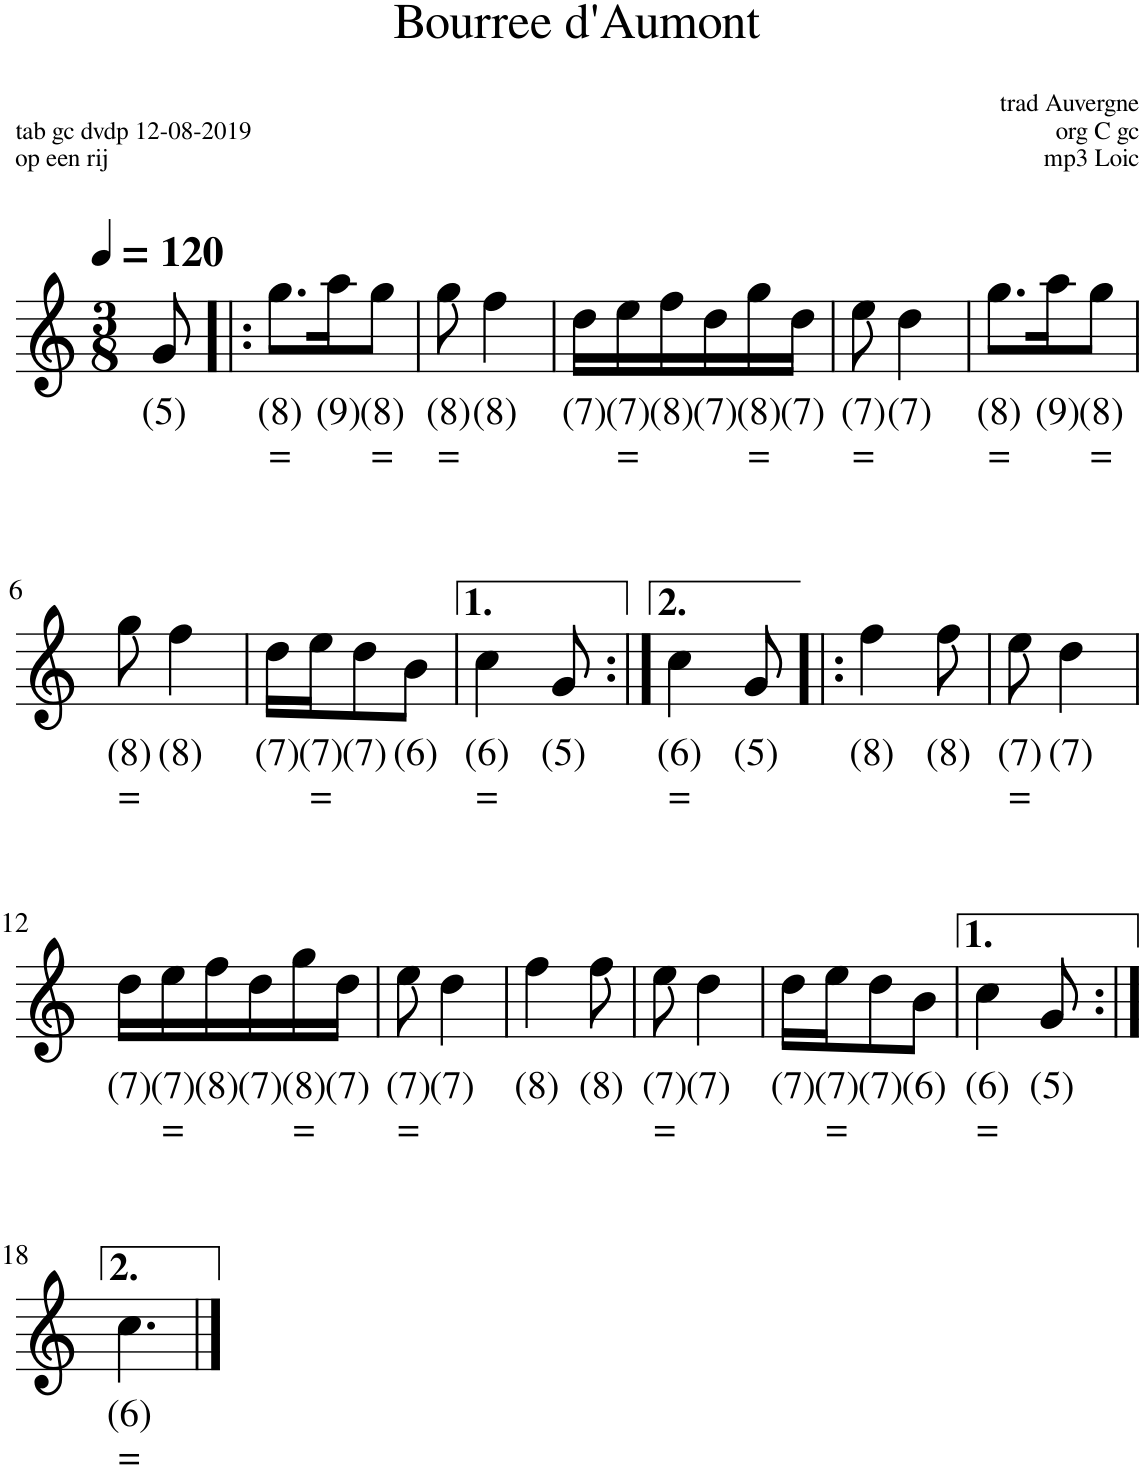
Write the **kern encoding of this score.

**kern	**text	**text
*part1	*part1	*part1
*staff1	*staff1	*staff1
*I"Piano	*	*
*I'Pno.	*	*
*clefG2	*	*
*k[]	*	*
*M3/8	*	*
*MM120	*	*
=	=	=
!	!LO:LY:b	!
8g/	(5)	.
=1!|:	=1!|:	=1!|:
!	!LO:LY:b	!LO:LY:b
8.gg\L	(8)	=
!	!LO:LY:b	!
16aa\K	(9)	.
!	!LO:LY:b	!LO:LY:b
8gg\J	(8)	=
=2	=2	=2
!	!LO:LY:b	!LO:LY:b
8gg\	(8)	=
!	!LO:LY:b	!
4ff\	(8)	.
=3	=3	=3
!	!LO:LY:b	!
16dd\LL	(7)	.
!	!LO:LY:b	!LO:LY:b
16ee\	(7)	=
!	!LO:LY:b	!
16ff\	(8)	.
!	!LO:LY:b	!
16dd\	(7)	.
!	!LO:LY:b	!LO:LY:b
16gg\	(8)	=
!	!LO:LY:b	!
16dd\JJ	(7)	.
=4	=4	=4
!	!LO:LY:b	!LO:LY:b
8ee\	(7)	=
!	!LO:LY:b	!
4dd\	(7)	.
=5	=5	=5
!	!LO:LY:b	!LO:LY:b
8.gg\L	(8)	=
!	!LO:LY:b	!
16aa\K	(9)	.
!	!LO:LY:b	!LO:LY:b
8gg\J	(8)	=
!!LO:LB:g=z
=6	=6	=6
!	!LO:LY:b	!LO:LY:b
8gg\	(8)	=
!	!LO:LY:b	!
4ff\	(8)	.
=7	=7	=7
!	!LO:LY:b	!
16dd\LL	(7)	.
!	!LO:LY:b	!LO:LY:b
16ee\J	(7)	=
!	!LO:LY:b	!
8dd\	(7)	.
!	!LO:LY:b	!
8b\J	(6)	.
=8	=8	=8
!	!LO:LY:b	!LO:LY:b
4cc\	(6)	=
!	!LO:LY:b	!
8g/	(5)	.
=9:|!	=9:|!	=9:|!
!	!LO:LY:b	!LO:LY:b
4cc\	(6)	=
!	!LO:LY:b	!
8g/	(5)	.
=10!|:	=10!|:	=10!|:
!	!LO:LY:b	!
4ff\	(8)	.
!	!LO:LY:b	!
8ff\	(8)	.
=11	=11	=11
!	!LO:LY:b	!LO:LY:b
8ee\	(7)	=
!	!LO:LY:b	!
4dd\	(7)	.
!!LO:LB:g=z
=12	=12	=12
!	!LO:LY:b	!
16dd\LL	(7)	.
!	!LO:LY:b	!LO:LY:b
16ee\	(7)	=
!	!LO:LY:b	!
16ff\	(8)	.
!	!LO:LY:b	!
16dd\	(7)	.
!	!LO:LY:b	!LO:LY:b
16gg\	(8)	=
!	!LO:LY:b	!
16dd\JJ	(7)	.
=13	=13	=13
!	!LO:LY:b	!LO:LY:b
8ee\	(7)	=
!	!LO:LY:b	!
4dd\	(7)	.
=14	=14	=14
!	!LO:LY:b	!
4ff\	(8)	.
!	!LO:LY:b	!
8ff\	(8)	.
=15	=15	=15
!	!LO:LY:b	!LO:LY:b
8ee\	(7)	=
!	!LO:LY:b	!
4dd\	(7)	.
=16	=16	=16
!	!LO:LY:b	!
16dd\LL	(7)	.
!	!LO:LY:b	!LO:LY:b
16ee\J	(7)	=
!	!LO:LY:b	!
8dd\	(7)	.
!	!LO:LY:b	!
8b\J	(6)	.
=17	=17	=17
!	!LO:LY:b	!LO:LY:b
4cc\	(6)	=
!	!LO:LY:b	!
8g/	(5)	.
!!LO:LB:g=z
=18:|!	=18:|!	=18:|!
!	!LO:LY:b	!LO:LY:b
4.cc\	(6)	=
==	==	==
*-	*-	*-
